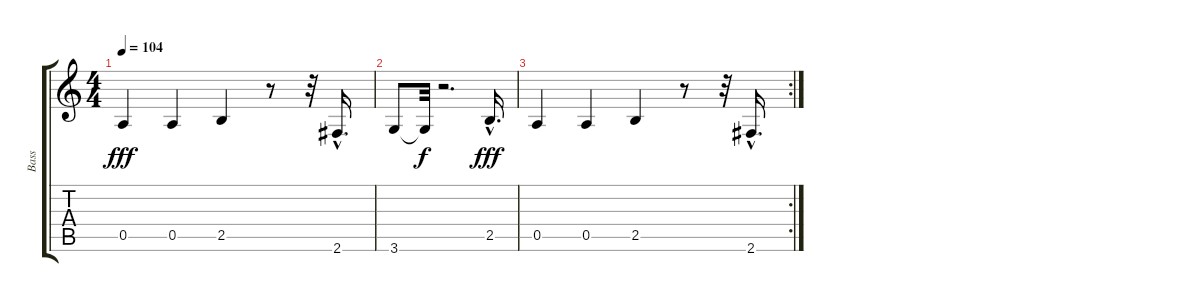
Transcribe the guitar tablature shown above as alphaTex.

\track ("Bass" "Bass") {instrument acousticbass}
\staff {score tabs}
\tuning (E4 B3 G3 D3 A2 E2) {hide}
\ts (4 4)
\tempo 104
\clef g2
\ks c
0.5.4{dy fff} 0.5.4 2.5.4 r.8 r.32 2.6{hac}.16{d} |
3.6.8 3.6{t}.32{dy f} r.2{d} 2.5{hac}.16{d dy fff} |
\rc 2
0.5.4 0.5.4 2.5.4 r.8 r.32 2.6{hac}.16{d}
